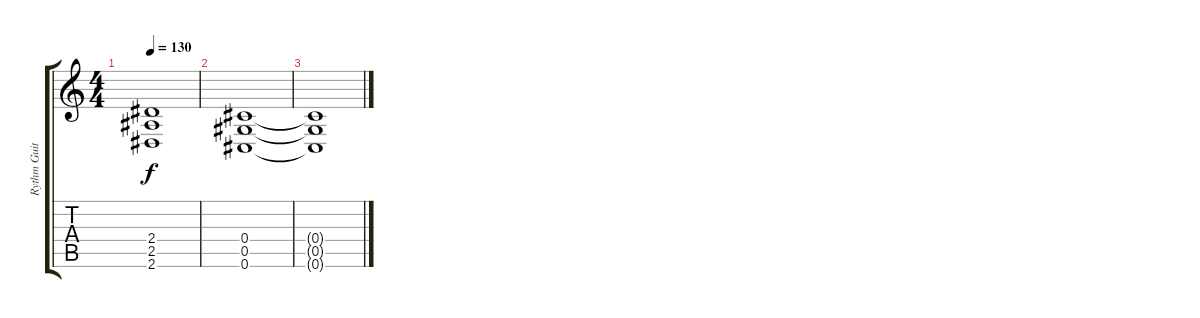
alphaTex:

\track ("Rythm Guitar" "Rythm Guit") {instrument overdrivenguitar}
\staff {score tabs}
\tuning (Eb4 Bb3 Gb3 Db3 Ab2 Db2) {hide}
\ts (4 4)
\tempo 130
\clef g2
\ks c
(2.4 2.5 2.6).1{dy f} |
(0.4 0.5 0.6).1 |
(0.4{t} 0.5{t} 0.6{t}).1
